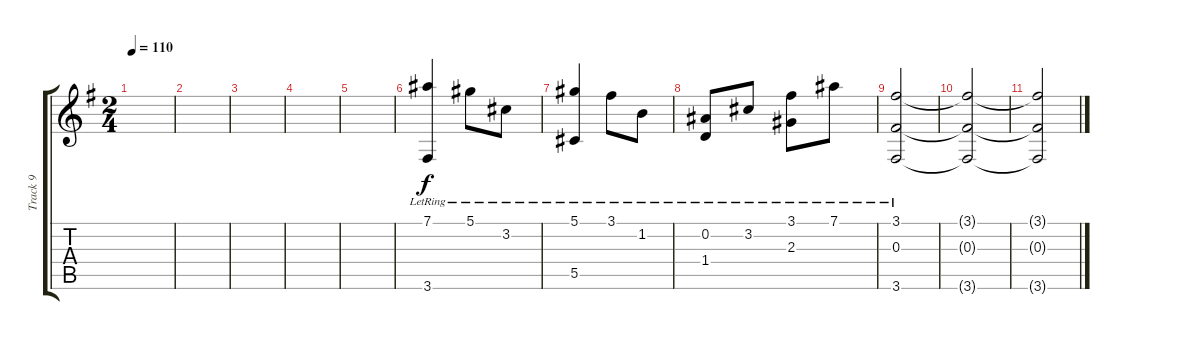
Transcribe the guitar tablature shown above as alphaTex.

\track ("Track 9" "Track 9") {instrument acousticguitarnylon}
\staff {score tabs}
\tuning (Eb4 Bb3 Gb3 Db3 Ab2 Eb2) {hide}
\ts (2 4)
\tempo 110
\clef g2
\ks g
|
|
|
|
|
(7.1{lr} 3.6{lr}).4 5.1{lr}.8 3.2{lr}.8 |
(5.1{lr} 5.5{lr}).4 3.1{lr}.8 1.2{lr}.8 |
(0.2{lr} 1.4{lr}).8 3.2{lr}.8 (3.1{lr} 2.3{lr}).8 7.1{lr}.8 |
(3.1{lr} 0.3{lr} 3.6{lr}).2 |
(3.1{t} 0.3{t} 3.6{t}).2 |
(3.1{t} 0.3{t} 3.6{t}).2
